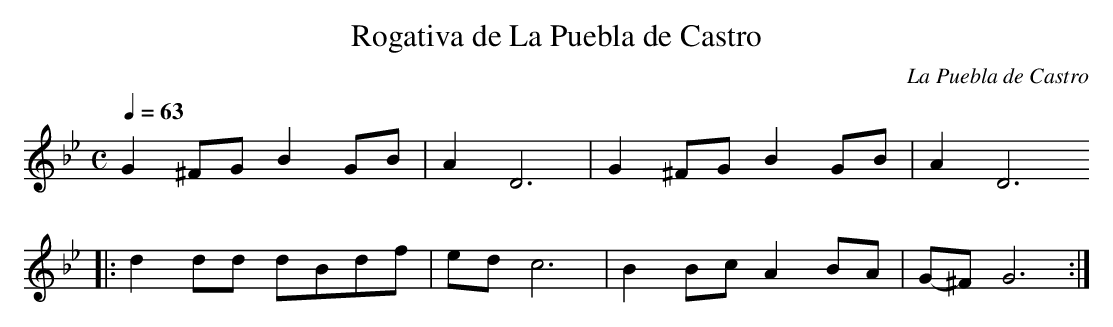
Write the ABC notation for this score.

X:1
T:Rogativa de La Puebla de Castro
O:La Puebla de Castro
M:C
L:1/8
Q:1/4=63
K:Gm
 G2^FG B2GB|A2D6|G2^FG B2GB|A2D6
|:d2dd dBdf|ed c6|B2Bc A2BA|G-^F G6:|
